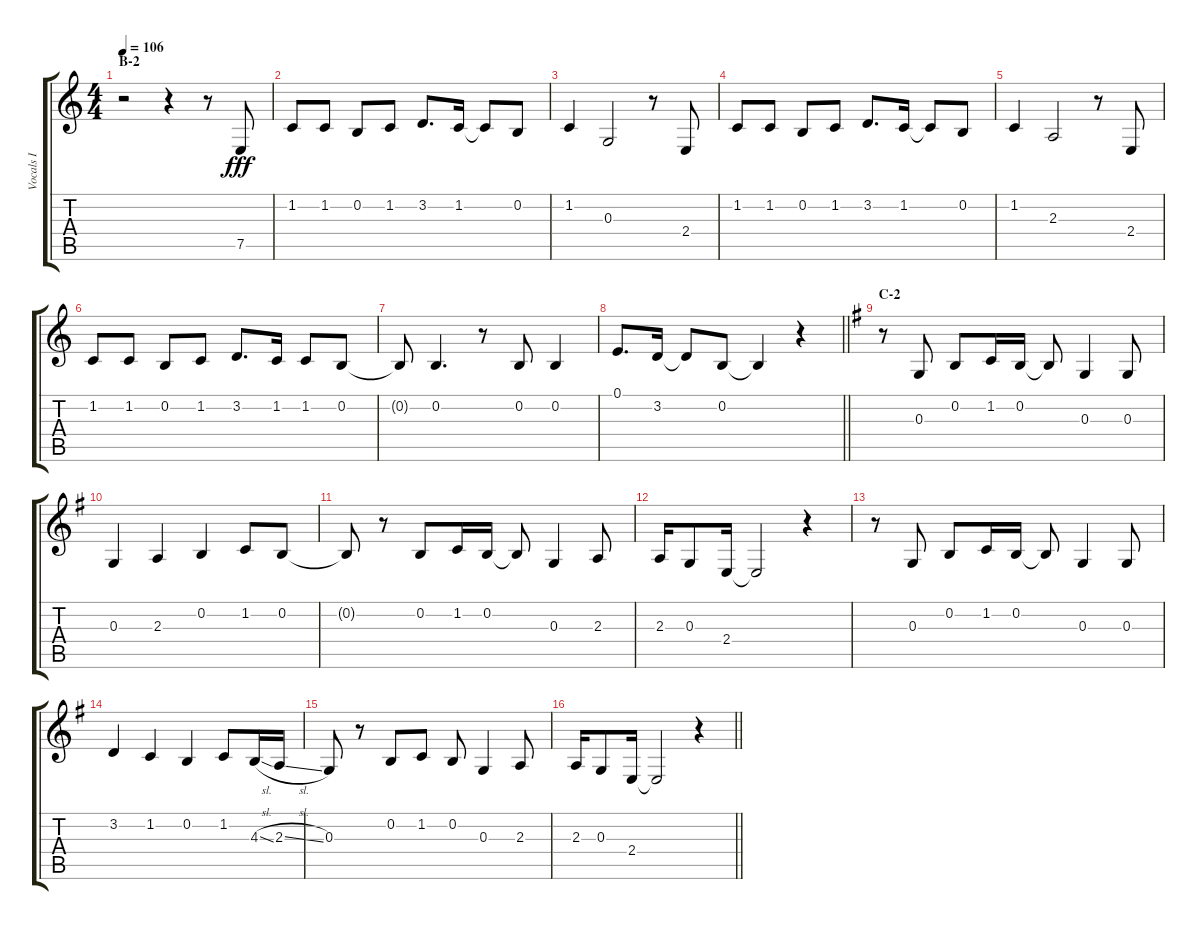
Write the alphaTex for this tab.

\track ("Vocals I" "Vocals I") {instrument voiceoohs}
\staff {score tabs}
\tuning (E4 B3 G3 D3 A2 E2) {hide}
\ts (4 4)
\section ("" "B-2")
\tempo 106
\clef g2
\ks c
r.2{dy fff} r.4 r.8 7.5.8 |
1.2.8 1.2.8 0.2.8 1.2.8 3.2.8{d} 1.2.16 1.2{t}.8 0.2.8 |
1.2.4 0.3.2 r.8 2.4.8 |
1.2.8 1.2.8 0.2.8 1.2.8 3.2.8{d} 1.2.16 1.2{t}.8 0.2.8 |
1.2.4 2.3.2 r.8 2.4.8 |
1.2.8 1.2.8 0.2.8 1.2.8 3.2.8{d} 1.2.16 1.2.8 0.2.8 |
0.2{t}.8 0.2.4{d} r.8 0.2.8 0.2.4 |
\barLineRight lightlight
0.1.8{d} 3.2.16 3.2{t}.8 0.2.8 0.2{t}.4 r.4 |
\section ("" "C-2")
\ks g
r.8 0.3.8 0.2.8 1.2.16 0.2.16 0.2{t}.8 0.3.4 0.3.8 |
0.3.4 2.3.4 0.2.4 1.2.8 0.2.8 |
0.2{t}.8 r.8 0.2.8 1.2.16 0.2.16 0.2{t}.8 0.3.4 2.3.8 |
2.3.16 0.3.8 2.4.16 2.4{t}.2 r.4 |
r.8 0.3.8 0.2.8 1.2.16 0.2.16 0.2{t}.8 0.3.4 0.3.8 |
3.2.4 1.2.4 0.2.4 1.2.8 4.3{sl}.16 2.3{sl}.16 |
0.3.8 r.8 0.2.8 1.2.8 0.2.8 0.3.4 2.3.8 |
\barLineRight lightlight
2.3.16 0.3.8 2.4.16 2.4{t}.2 r.4
